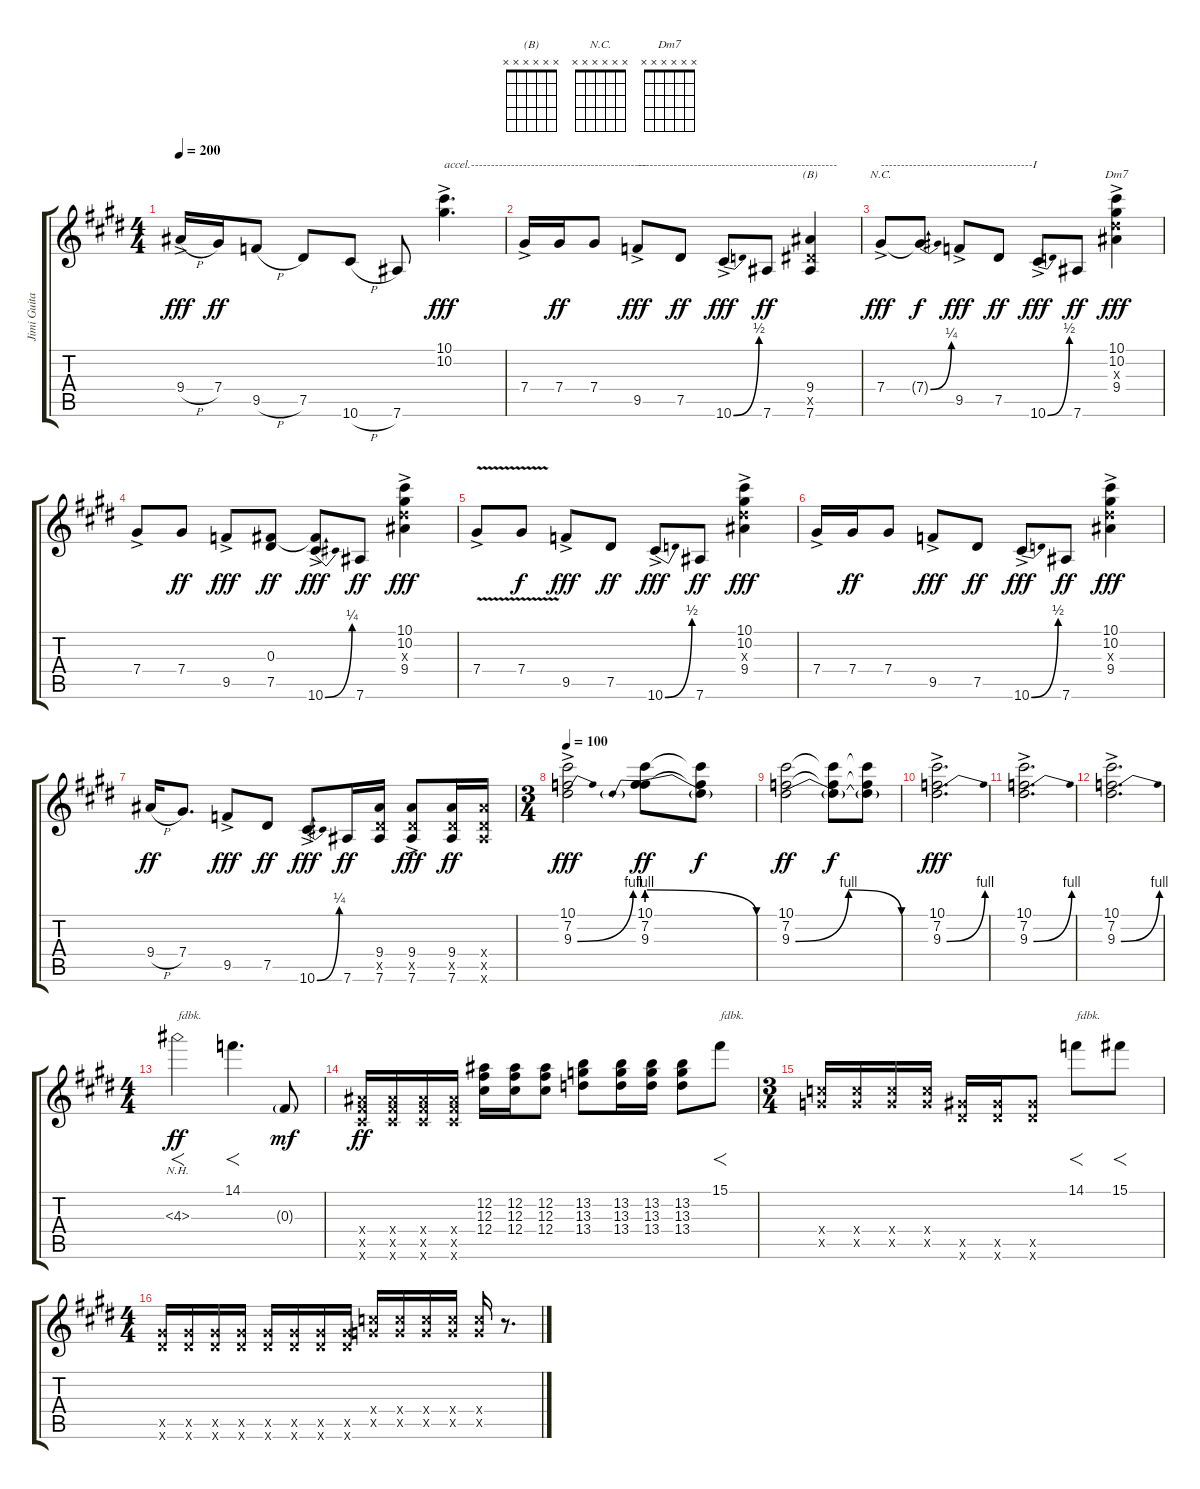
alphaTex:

\track ("Jimi Guitar" "Jimi Guita") {instrument overdrivenguitar}
\staff {score tabs}
\tuning (Eb4 Bb3 Gb3 Db3 Ab2 Eb2) {hide}
\chord ("(B)" x x x x x x)
\chord ("N.C." x x x x x x)
\chord ("Dm7" x x x x x x)
\ts (4 4)
\tempo 200
\clef g2
\ks e
9.4{h ac}.16{dy fff} 7.4.16{dy ff} 9.5{h}.8 7.5.8 10.6{h}.8 7.6.8 (10.1{ac} 10.2{ac}).4{d txt "accel.--------------------------------------------" dy fff} |
7.4{ac}.16 7.4.16{dy ff} 7.4.8 9.5{ac}.8{txt "--------------------------------------------------" dy fff} 7.5.8{dy ff} 10.6{be (bend 0 0 60 2) ac}.8{dy fff} 7.6.8{dy ff} (9.4 7.5{x} 7.6).4{ch "(B)"} |
7.4{ac}.8{ch "N.C." txt "--------------------------------------I" dy fff} 7.4{be (bend 0 0 60 1) t}.8{dy f} 9.5{ac}.8{dy fff} 7.5.8{dy ff} 10.6{be (bend 0 0 60 2) ac}.8{dy fff} 7.6.8{dy ff} (10.1{ac} 10.2{ac} 9.3{ac x} 9.4{ac}).4{ch "Dm7" dy fff} |
7.4{ac}.8 7.4.8{dy ff} 9.5{ac}.8{dy fff} (0.3 7.5).8{dy ff} (0.3{t} 10.6{be (bend 0 0 60 1) ac}).8{dy fff} 7.6.8{dy ff} (10.1{ac} 10.2{ac} 9.3{ac x} 9.4{ac}).4{dy fff} |
7.4{v ac}.8 7.4{v}.8{dy f} 9.5{ac}.8{dy fff} 7.5.8{dy ff} 10.6{be (bend 0 0 60 2) ac}.8{dy fff} 7.6.8{dy ff} (10.1{ac} 10.2{ac} 9.3{ac x} 9.4{ac}).4{dy fff} |
7.4{ac}.16 7.4.16{dy ff} 7.4.8 9.5{ac}.8{dy fff} 7.5.8{dy ff} 10.6{be (bend 0 0 60 2) ac}.8{dy fff} 7.6.8{dy ff} (10.1{ac} 10.2{ac} 9.3{ac x} 9.4{ac}).4{dy fff} |
9.4{h}.16{dy ff} 7.4.8{d} 9.5{ac}.8{dy fff} 7.5.8{dy ff} 10.6{be (bend 0 0 60 1) ac}.8{dy fff} 7.6.16{dy ff} (9.4 7.5{x} 7.6).16 (9.4{ac} 7.5{ac x} 7.6{ac}).8{dy fff} (9.4 7.5{x} 7.6).16{dy ff} (9.4{x} 7.5{x} 7.6{x}).16 |
\ts (3 4)
\tempo 100
(10.1{ac} 7.2{ac} 9.3{be (bend 0 0 60 4) ac}).2{dy fff} (10.1 7.2 9.3{be (prebendrelease 0 4 60 0)}).8{dy ff} (10.1{t} 7.2{t} 9.3{t}).8{dy f} |
(10.1 7.2 9.3{be (bendrelease 0 0 5 4 45 4 60 0)}).2{dy ff} (10.1{t} 7.2{t} 9.3{t}).8{dy f} (10.1{t} 7.2{t} 9.3{t}).8 |
(10.1{ac} 7.2{ac} 9.3{be (bend 0 0 60 4) ac}).2{d dy fff} |
(10.1{ac} 7.2{ac} 9.3{be (bend 0 0 60 4) ac}).2{d} |
(10.1{ac} 7.2{ac} 9.3{be (bend 0 0 60 4) ac}).2{d} |
\ts (4 4)
4.3{nh}.2{f txt "fdbk." dy ff} 14.1.4{f d} 0.3{g}.8{dy mf} |
(9.4{x} 10.5{x} 10.6{x}).16{dy ff} (9.4{x} 10.5{x} 10.6{x}).16 (9.4{x} 10.5{x} 10.6{x}).16 (9.4{x} 10.5{x} 10.6{x}).16 (12.2 12.3 12.4).16 (12.2 12.3 12.4).16 (12.2 12.3 12.4).8 (13.2 13.3 13.4).8 (13.2 13.3 13.4).16 (13.2 13.3 13.4).16 (13.2 13.3 13.4).8 15.1.8{f txt "fdbk."} |
\ts (3 4)
(11.4{x} 11.5{x}).16 (11.4{x} 11.5{x}).16 (11.4{x} 11.5{x}).16 (11.4{x} 11.5{x}).16 (12.5{x} 12.6{x}).16 (12.5{x} 12.6{x}).16 (12.5{x} 12.6{x}).8 14.1.8{f txt "fdbk."} 15.1.8{f} |
\ts (4 4)
(12.5{x} 12.6{x}).16 (12.5{x} 12.6{x}).16 (12.5{x} 12.6{x}).16 (12.5{x} 12.6{x}).16 (12.5{x} 12.6{x}).16 (12.5{x} 12.6{x}).16 (12.5{x} 12.6{x}).16 (12.5{x} 12.6{x}).16 (11.4{x} 11.5{x}).16 (11.4{x} 11.5{x}).16 (11.4{x} 11.5{x}).16 (11.4{x} 11.5{x}).16 (11.4{x} 11.5{x}).16 r.8{d}
